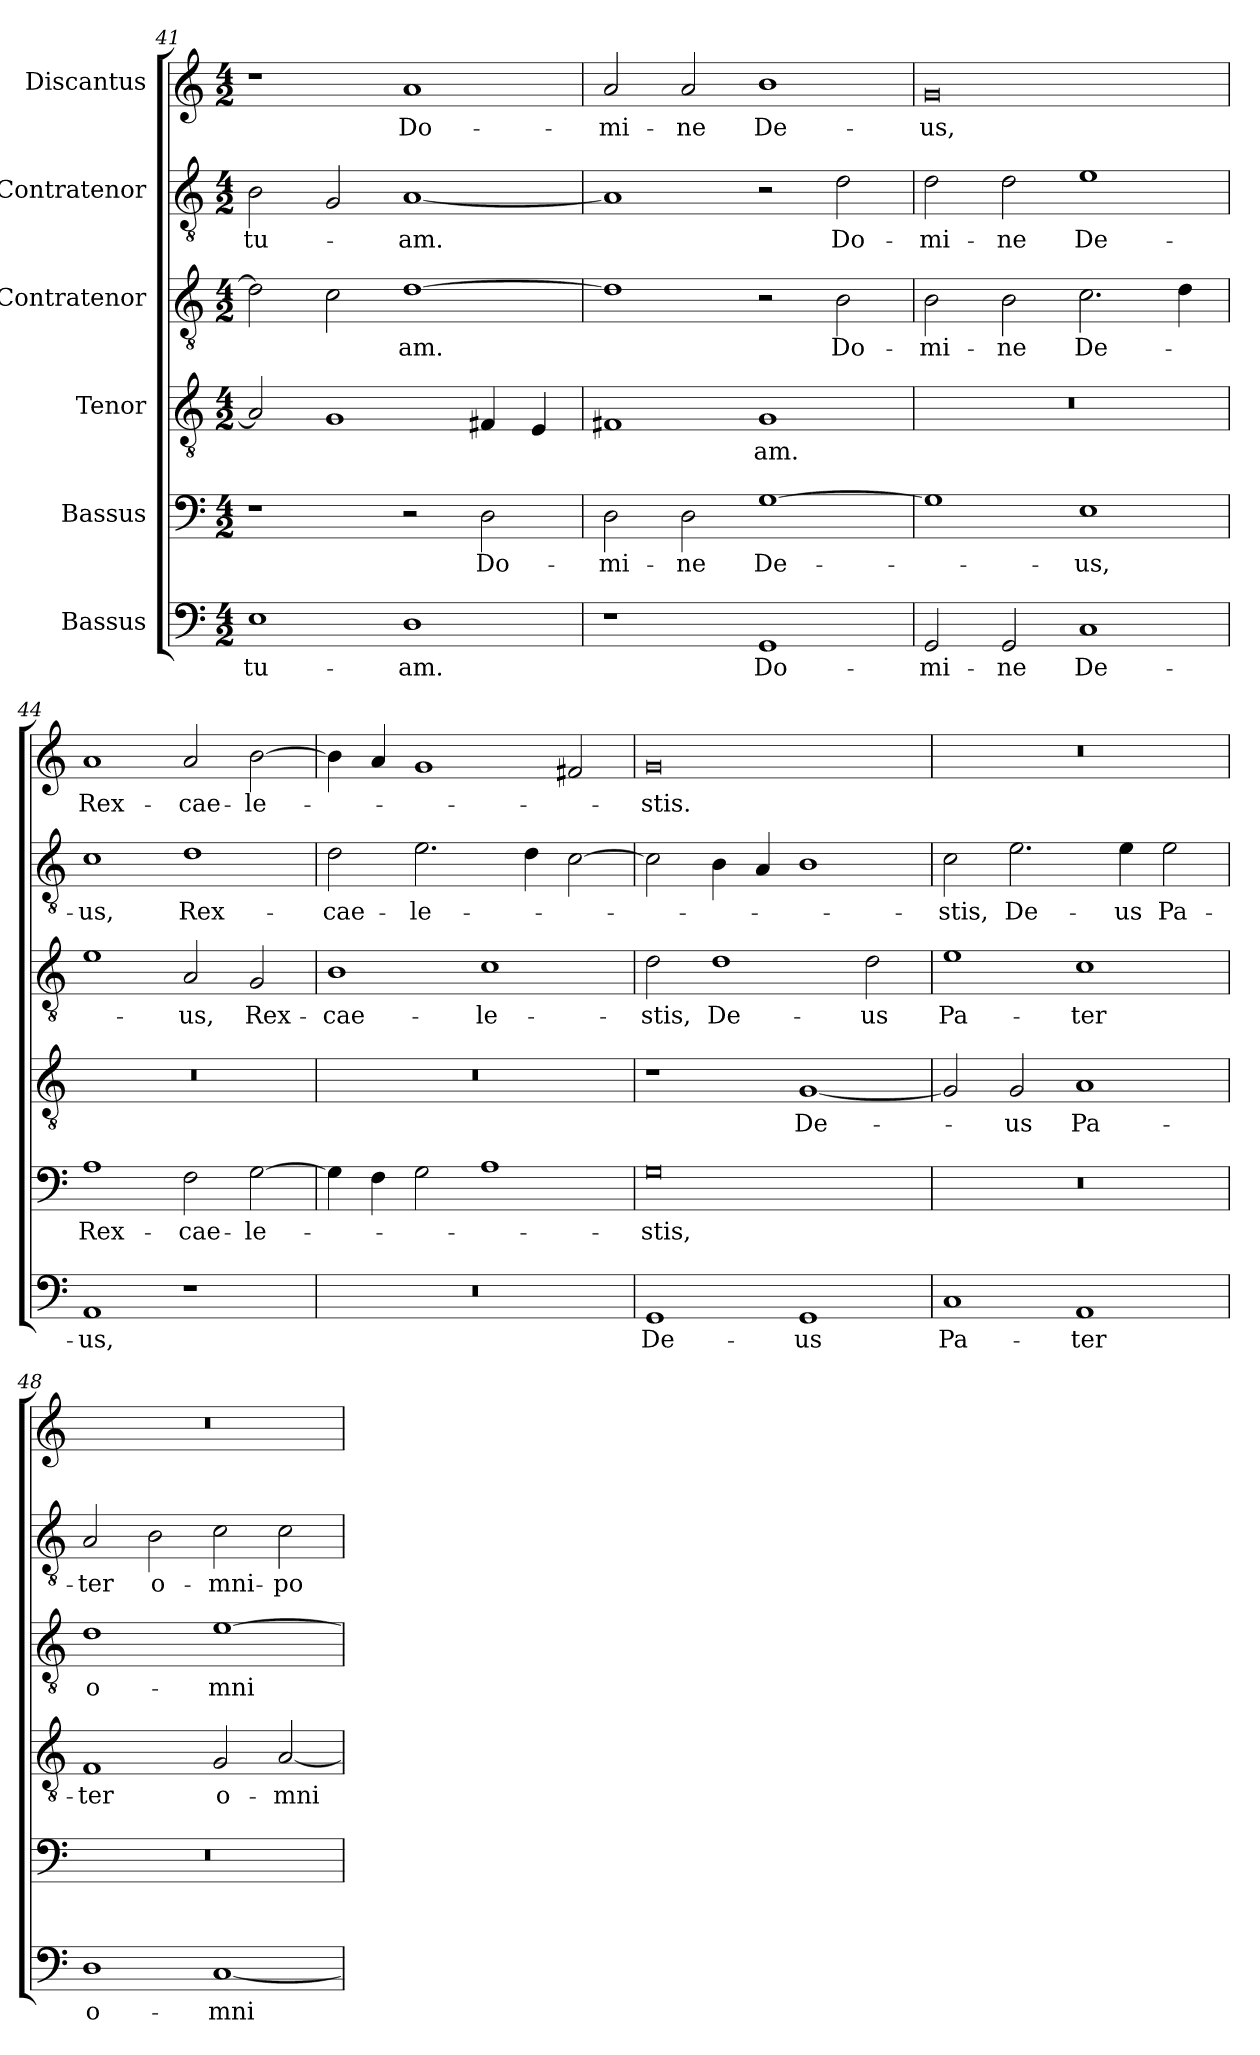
**kern	**text	**kern	**text	**kern	**text	**kern	**text	**kern	**text	**kern	**text
*part6	*part6	*part5	*part5	*part4	*part4	*part3	*part3	*part2	*part2	*part1	*part1
*staff6	*staff6	*staff5	*staff5	*staff4	*staff4	*staff3	*staff3	*staff2	*staff2	*staff1	*staff1
*I"Bassus	*	*I"Bassus	*	*I"Tenor	*	*I"Contratenor	*	*I"Contratenor	*	*I"Discantus	*
*clefF4	*	*clefF4	*	*clefGv2	*	*clefGv2	*	*clefGv2	*	*clefG2	*
*k[]	*	*k[]	*	*k[]	*	*k[]	*	*k[]	*	*k[]	*
*M4/2	*	*M4/2	*	*M4/2	*	*M4/2	*	*M4/2	*	*M4/2	*
=41	=41	=41	=41	=41	=41	=41	=41	=41	=41	=41	=41
1E\	tu-	1r	.	2A/]	.	2d\]	.	2B\	tu-	1r	.
.	.	.	.	1G/	.	2c\	.	2G/	.	.	.
1D\	-am.	2r	.	.	.	[1d\	-am.	[1A/	-am.	1a/	Do-
.	.	2D\	Do-	4F#X/	.	.	.	.	.	.	.
.	.	.	.	4E/	.	.	.	.	.	.	.
=42	=42	=42	=42	=42	=42	=42	=42	=42	=42	=42	=42
1r	.	2D\	-mi-	1F#X/	.	1d\]	.	1A/]	.	2a/	-mi-
.	.	2D\	-ne	.	.	.	.	.	.	2a/	-ne
1GG/	Do-	[1G\	De-	1G/	-am.	2r	.	2r	.	1b\	De-
.	.	.	.	.	.	2B\	Do-	2d\	Do-	.	.
=43	=43	=43	=43	=43	=43	=43	=43	=43	=43	=43	=43
2GG/	-mi-	1G\]	.	0r	.	2B\	-mi-	2d\	-mi-	0g/	-us,
2GG/	-ne	.	.	.	.	2B\	-ne	2d\	-ne	.	.
1C/	De-	1E\	-us,	.	.	2.c\	De-	1e\	De-	.	.
.	.	.	.	.	.	4d\	.	.	.	.	.
=44	=44	=44	=44	=44	=44	=44	=44	=44	=44	=44	=44
1AA/	-us,	1A\	Rex-	0r	.	1e\	.	1c\	-us,	1a/	Rex-
1r	.	2F\	cae-	.	.	2A/	-us,	1d\	Rex-	2a/	cae-
.	.	[2G\	-le-	.	.	2G/	Rex-	.	.	[2b\	-le-
=45	=45	=45	=45	=45	=45	=45	=45	=45	=45	=45	=45
0r	.	4G\]	.	0r	.	1B\	cae-	2d\	cae-	4b\]	.
.	.	4F\	.	.	.	.	.	.	.	4a/	.
.	.	2G\	.	.	.	.	.	2.e\	-le-	1g/	.
.	.	1A\	.	.	.	1c\	-le-	.	.	.	.
.	.	.	.	.	.	.	.	4d\	.	.	.
.	.	.	.	.	.	.	.	[2c\	.	2f#X/	.
=46	=46	=46	=46	=46	=46	=46	=46	=46	=46	=46	=46
1GG/	De-	0G\	-stis,	1r	.	2d\	-stis,	2c\]	.	0g/	-stis.
.	.	.	.	.	.	1d\	De-	4B\	.	.	.
.	.	.	.	.	.	.	.	4A/	.	.	.
1GG/	-us	.	.	[1G/	De-	.	.	1B\	.	.	.
.	.	.	.	.	.	2d\	-us	.	.	.	.
=47	=47	=47	=47	=47	=47	=47	=47	=47	=47	=47	=47
1C/	Pa-	0r	.	2G/]	.	1e\	Pa-	2c\	-stis,	0r	.
.	.	.	.	2G/	-us	.	.	2.e\	De-	.	.
1AA/	-ter	.	.	1A/	Pa-	1c\	-ter	.	.	.	.
.	.	.	.	.	.	.	.	4e\	-us	.	.
.	.	.	.	.	.	.	.	2e\	Pa-	.	.
=48	=48	=48	=48	=48	=48	=48	=48	=48	=48	=48	=48
1D\	o-	0r	.	1F/	-ter	1d\	o-	2A/	-ter	0r	.
.	.	.	.	.	.	.	.	2B\	o-	.	.
[1C/	-mni-	.	.	2G/	o-	[1e\	-mni-	2c\	-mni-	.	.
.	.	.	.	[2A/	-mni-	.	.	2c\	-po-	.	.
=	=	=	=	=	=	=	=	=	=	=	=
*-	*-	*-	*-	*-	*-	*-	*-	*-	*-	*-	*-
